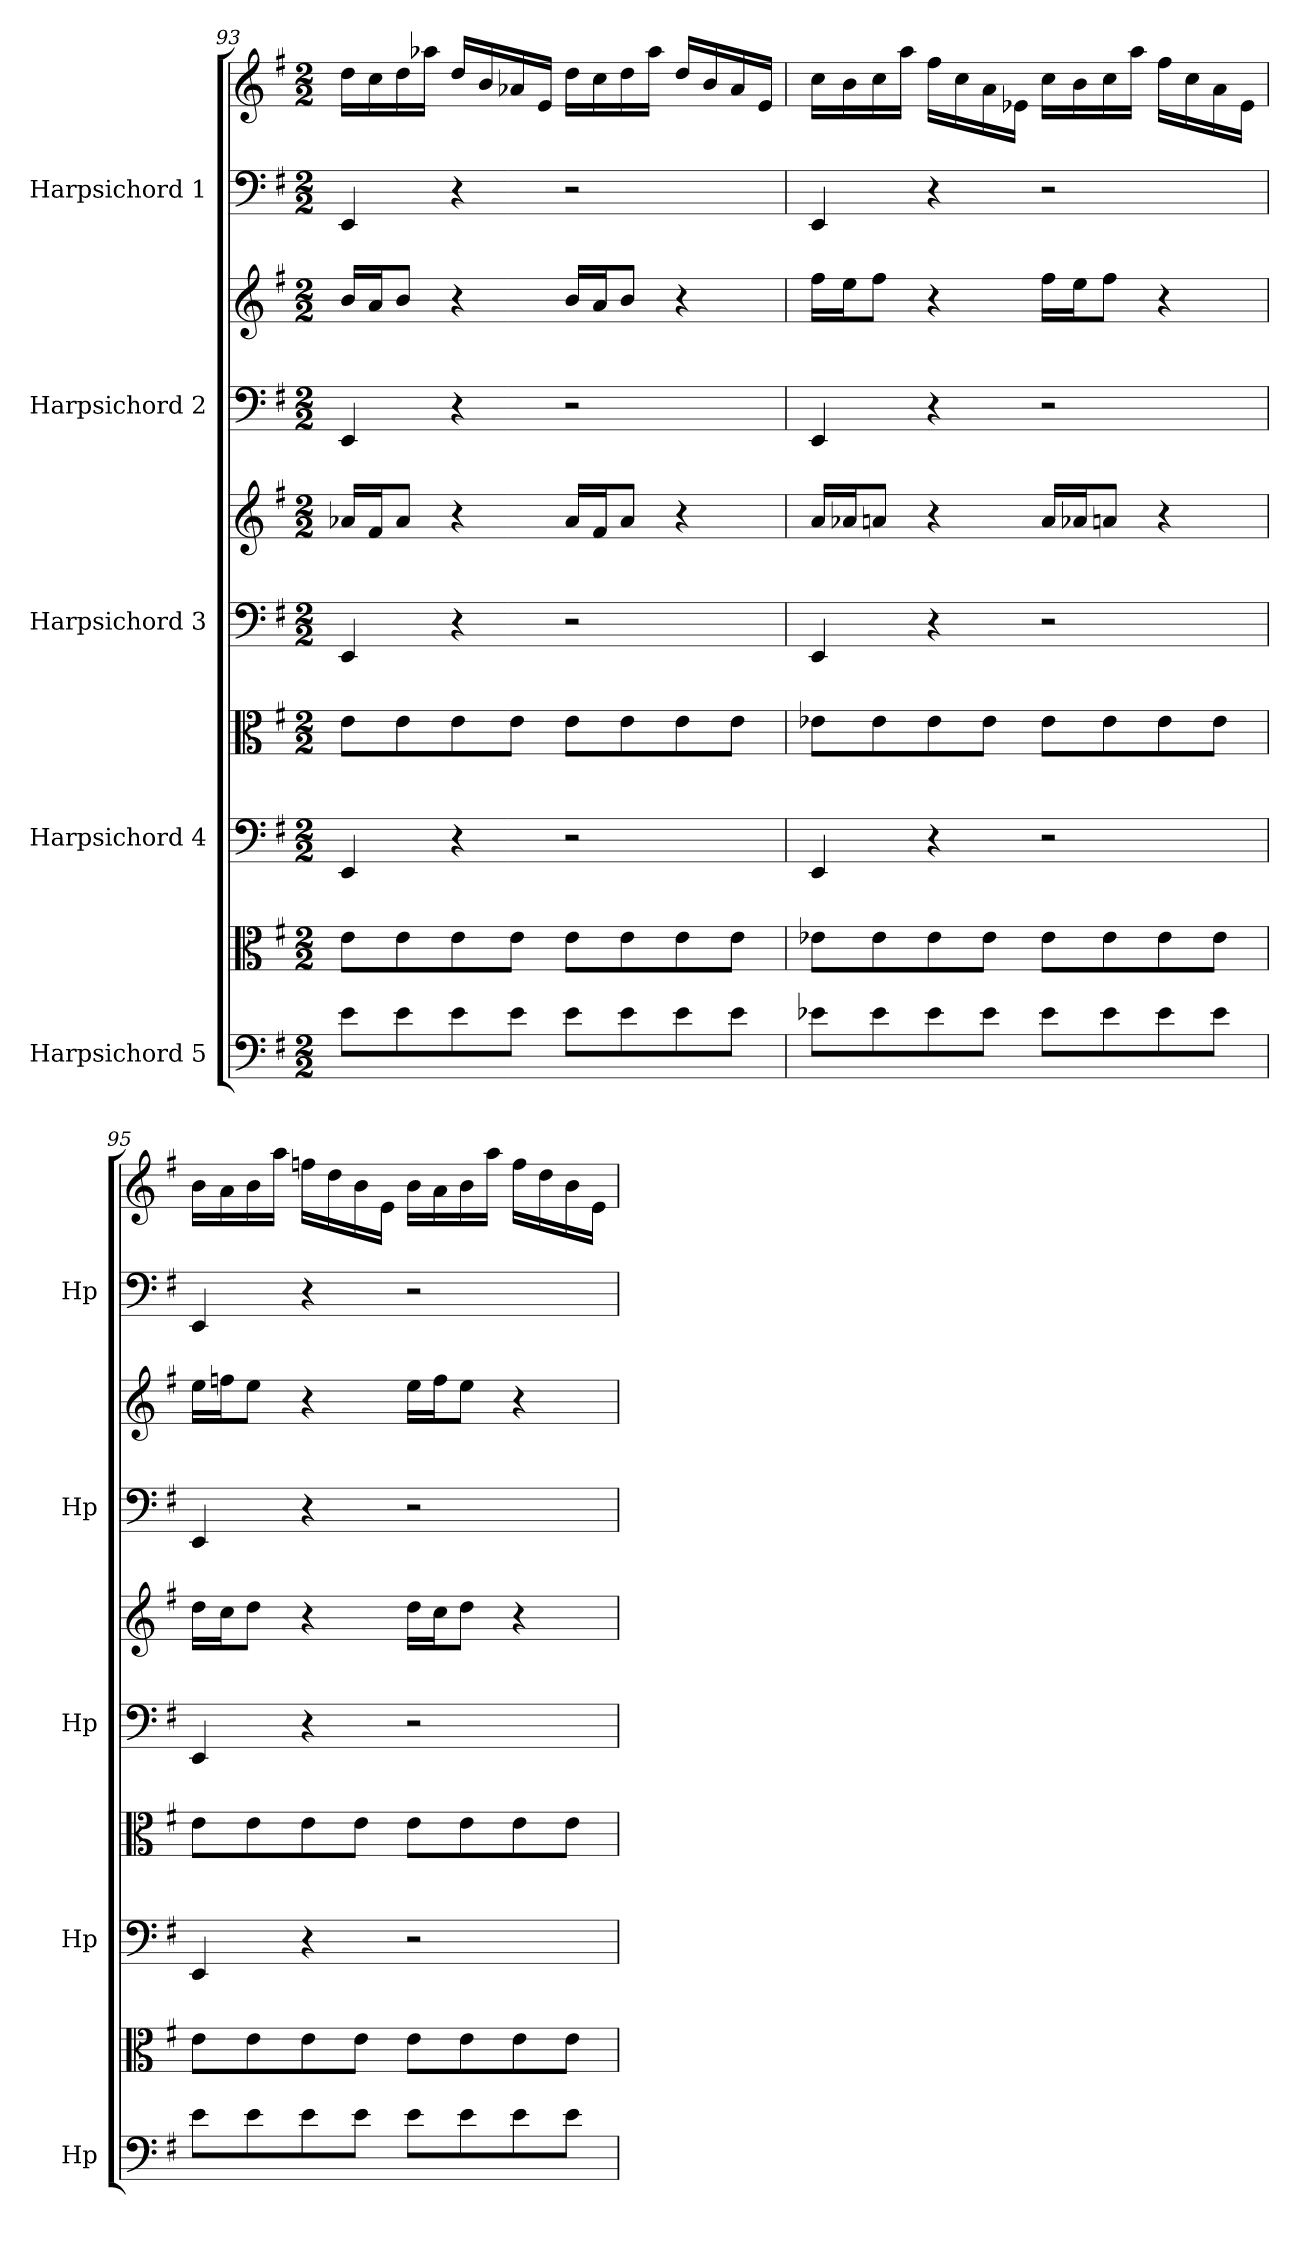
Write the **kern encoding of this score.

**kern	**kern	**kern	**kern	**kern	**kern	**kern	**kern	**kern	**kern
*part5	*part5	*part4	*part4	*part3	*part3	*part2	*part2	*part1	*part1
*staff10	*staff9	*staff8	*staff7	*staff6	*staff5	*staff4	*staff3	*staff2	*staff1
*I"Harpsichord 5	*	*I"Harpsichord 4	*	*I"Harpsichord 3	*	*I"Harpsichord 2	*	*I"Harpsichord 1	*
*I'Hp	*	*I'Hp	*	*I'Hp	*	*I'Hp	*	*I'Hp	*
!!LO:PB:g=z
*clefF4	*clefC3	*clefF4	*clefC3	*clefF4	*clefG2	*clefF4	*clefG2	*clefF4	*clefG2
*k[f#]	*k[f#]	*k[f#]	*k[f#]	*k[f#]	*k[f#]	*k[f#]	*k[f#]	*k[f#]	*k[f#]
*M2/2	*M2/2	*M2/2	*M2/2	*M2/2	*M2/2	*M2/2	*M2/2	*M2/2	*M2/2
=93	=93	=93	=93	=93	=93	=93	=93	=93	=93
8e\L	8e\L	4EE/	8e\L	4EE/	16a-X/LL	4EE/	16b/LL	4EE/	16dd\LL
.	.	.	.	.	16f#/J	.	16a/J	.	16cc\
8e\	8e\	.	8e\	.	8a-/J	.	8b/J	.	16dd\
.	.	.	.	.	.	.	.	.	16aa-X\JJ
8e\	8e\	4r	8e\	4r	4r	4r	4r	4r	16dd/LL
.	.	.	.	.	.	.	.	.	16b/
8e\J	8e\J	.	8e\J	.	.	.	.	.	16a-X/
.	.	.	.	.	.	.	.	.	16e/JJ
8e\L	8e\L	2r	8e\L	2r	16a-/LL	2r	16b/LL	2r	16dd\LL
.	.	.	.	.	16f#/J	.	16a/J	.	16cc\
8e\	8e\	.	8e\	.	8a-/J	.	8b/J	.	16dd\
.	.	.	.	.	.	.	.	.	16aa-\JJ
8e\	8e\	.	8e\	.	4r	.	4r	.	16dd/LL
.	.	.	.	.	.	.	.	.	16b/
8e\J	8e\J	.	8e\J	.	.	.	.	.	16a-/
.	.	.	.	.	.	.	.	.	16e/JJ
=94	=94	=94	=94	=94	=94	=94	=94	=94	=94
8e-X\L	8e-X\L	4EE/	8e-X\L	4EE/	16a/LL	4EE/	16ff#\LL	4EE/	16cc\LL
.	.	.	.	.	16a-X/J	.	16ee\J	.	16b\
8e-\	8e-\	.	8e-\	.	8an/J	.	8ff#\J	.	16cc\
.	.	.	.	.	.	.	.	.	16aa\JJ
8e-\	8e-\	4r	8e-\	4r	4r	4r	4r	4r	16ff#\LL
.	.	.	.	.	.	.	.	.	16cc\
8e-\J	8e-\J	.	8e-\J	.	.	.	.	.	16a\
.	.	.	.	.	.	.	.	.	16e-X\JJ
8e-\L	8e-\L	2r	8e-\L	2r	16a/LL	2r	16ff#\LL	2r	16cc\LL
.	.	.	.	.	16a-X/J	.	16ee\J	.	16b\
8e-\	8e-\	.	8e-\	.	8an/J	.	8ff#\J	.	16cc\
.	.	.	.	.	.	.	.	.	16aa\JJ
8e-\	8e-\	.	8e-\	.	4r	.	4r	.	16ff#\LL
.	.	.	.	.	.	.	.	.	16cc\
8e-\J	8e-\J	.	8e-\J	.	.	.	.	.	16a\
.	.	.	.	.	.	.	.	.	16e-\JJ
!!LO:PB:g=z
=95	=95	=95	=95	=95	=95	=95	=95	=95	=95
8e\L	8e\L	4EE/	8e\L	4EE/	16dd\LL	4EE/	16ee\LL	4EE/	16b\LL
.	.	.	.	.	16cc\J	.	16ffn\J	.	16a\
8e\	8e\	.	8e\	.	8dd\J	.	8ee\J	.	16b\
.	.	.	.	.	.	.	.	.	16aa\JJ
8e\	8e\	4r	8e\	4r	4r	4r	4r	4r	16ffn\LL
.	.	.	.	.	.	.	.	.	16dd\
8e\J	8e\J	.	8e\J	.	.	.	.	.	16b\
.	.	.	.	.	.	.	.	.	16e\JJ
8e\L	8e\L	2r	8e\L	2r	16dd\LL	2r	16ee\LL	2r	16b\LL
.	.	.	.	.	16cc\J	.	16ff\J	.	16a\
8e\	8e\	.	8e\	.	8dd\J	.	8ee\J	.	16b\
.	.	.	.	.	.	.	.	.	16aa\JJ
8e\	8e\	.	8e\	.	4r	.	4r	.	16ff\LL
.	.	.	.	.	.	.	.	.	16dd\
8e\J	8e\J	.	8e\J	.	.	.	.	.	16b\
.	.	.	.	.	.	.	.	.	16e\JJ
=	=	=	=	=	=	=	=	=	=
*-	*-	*-	*-	*-	*-	*-	*-	*-	*-
